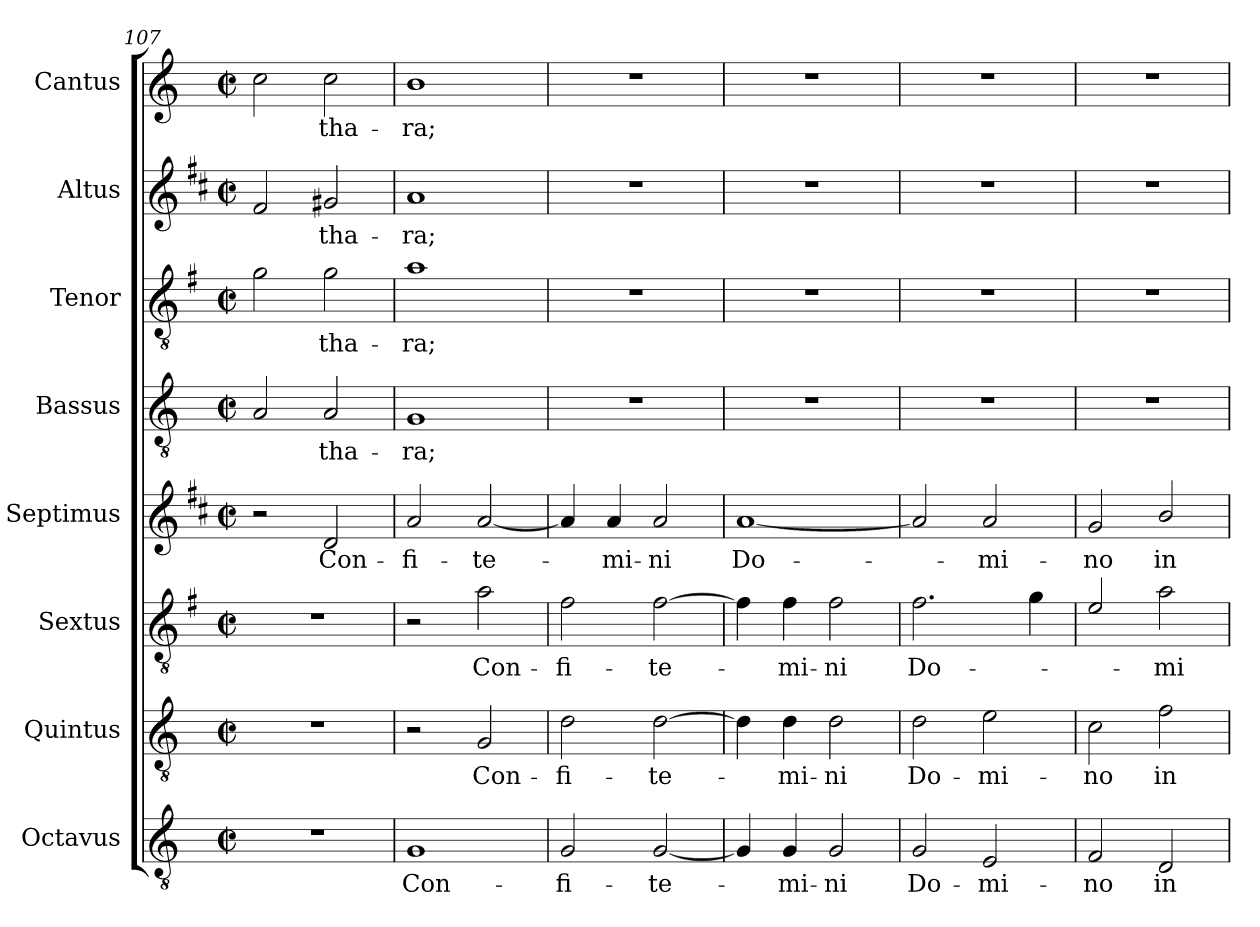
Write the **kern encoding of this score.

**kern	**text	**kern	**text	**kern	**text	**kern	**text	**kern	**text	**kern	**text	**kern	**text	**kern	**text
*part8	*part8	*part7	*part7	*part6	*part6	*part5	*part5	*part4	*part4	*part3	*part3	*part2	*part2	*part1	*part1
*staff8	*staff8	*staff7	*staff7	*staff6	*staff6	*staff5	*staff5	*staff4	*staff4	*staff3	*staff3	*staff2	*staff2	*staff1	*staff1
*I"Octavus	*	*I"Quintus	*	*I"Sextus	*	*I"Septimus	*	*I"Bassus	*	*I"Tenor	*	*I"Altus	*	*I"Cantus	*
*	*	*I'T2.2	*	*I'T2.1	*	*	*	*I'B1	*	*I'T1	*	*I'A1	*	*I'C1	*
*clefGv2	*	*clefGv2	*	*clefGv2	*	*clefG2	*	*clefGv2	*	*clefGv2	*	*clefG2	*	*clefG2	*
*	*	*	*	*ITrd4c7	*	*ITrd1c2	*	*	*	*ITrd4c7	*	*ITrd1c2	*	*	*
*k[]	*	*k[]	*	*k[]	*	*k[]	*	*k[]	*	*k[]	*	*k[]	*	*k[]	*
*C:	*	*C:	*	*C:	*	*C:	*	*C:	*	*C:	*	*C:	*	*C:	*
*M2/2	*	*M2/2	*	*M2/2	*	*M2/2	*	*M2/2	*	*M2/2	*	*M2/2	*	*M2/2	*
*met(c|)	*	*met(c|)	*	*met(c|)	*	*met(c|)	*	*met(c|)	*	*met(c|)	*	*met(c|)	*	*met(c|)	*
=107	=107	=107	=107	=107	=107	=107	=107	=107	=107	=107	=107	=107	=107	=107	=107
1r	.	1r	.	1r	.	2r	.	2A/	.	2c\	.	2e/	.	2cc\	.
!	!	!	!	!	!	!	!LO:LY:b	!	!LO:LY:b	!	!LO:LY:b	!	!LO:LY:b	!	!LO:LY:b
.	.	.	.	.	.	2c/	Con-	2A/	-tha-	2c\	-tha-	2f#X/	-tha-	2cc\	-tha-
=108	=108	=108	=108	=108	=108	=108	=108	=108	=108	=108	=108	=108	=108	=108	=108
!	!LO:LY:b	!	!	!	!	!	!LO:LY:b	!	!LO:LY:b	!	!LO:LY:b	!	!LO:LY:b	!	!LO:LY:b
1G	Con-	2r	.	2r	.	2g/	-fi-	1G	-ra;	1d	-ra;	1g	-ra;	1b	-ra;
!	!	!	!LO:LY:b	!	!LO:LY:b	!	!LO:LY:b	!	!	!	!	!	!	!	!
.	.	2G/	Con-	2d\	Con-	[2g/	-te-	.	.	.	.	.	.	.	.
=109	=109	=109	=109	=109	=109	=109	=109	=109	=109	=109	=109	=109	=109	=109	=109
!	!LO:LY:b	!	!LO:LY:b	!	!LO:LY:b	!	!	!	!	!	!	!	!	!	!
2G/	-fi-	2d\	-fi-	2B\	-fi-	4g/]	.	1r	.	1r	.	1r	.	1r	.
!	!	!	!	!	!	!	!LO:LY:b	!	!	!	!	!	!	!	!
.	.	.	.	.	.	4g/	-mi-	.	.	.	.	.	.	.	.
!	!LO:LY:b	!	!LO:LY:b	!	!LO:LY:b	!	!LO:LY:b	!	!	!	!	!	!	!	!
[2G/	-te-	[2d\	-te-	[2B\	-te-	2g/	-ni	.	.	.	.	.	.	.	.
=110	=110	=110	=110	=110	=110	=110	=110	=110	=110	=110	=110	=110	=110	=110	=110
!	!	!	!	!	!	!	!LO:LY:b	!	!	!	!	!	!	!	!
4G/]	.	4d\]	.	4B\]	.	[1g	Do-	1r	.	1r	.	1r	.	1r	.
!	!LO:LY:b	!	!LO:LY:b	!	!LO:LY:b	!	!	!	!	!	!	!	!	!	!
4G/	-mi-	4d\	-mi-	4B\	-mi-	.	.	.	.	.	.	.	.	.	.
!	!LO:LY:b	!	!LO:LY:b	!	!LO:LY:b	!	!	!	!	!	!	!	!	!	!
2G/	-ni	2d\	-ni	2B\	-ni	.	.	.	.	.	.	.	.	.	.
=111	=111	=111	=111	=111	=111	=111	=111	=111	=111	=111	=111	=111	=111	=111	=111
!	!LO:LY:b	!	!LO:LY:b	!	!LO:LY:b	!	!	!	!	!	!	!	!	!	!
2G/	Do-	2d\	Do-	2.B\	Do-	2g/]	.	1r	.	1r	.	1r	.	1r	.
!	!LO:LY:b	!	!LO:LY:b	!	!	!	!LO:LY:b	!	!	!	!	!	!	!	!
2E/	-mi-	2e\	-mi-	.	.	2g/	-mi-	.	.	.	.	.	.	.	.
.	.	.	.	4c\	.	.	.	.	.	.	.	.	.	.	.
=112	=112	=112	=112	=112	=112	=112	=112	=112	=112	=112	=112	=112	=112	=112	=112
!	!LO:LY:b	!	!LO:LY:b	!	!	!	!LO:LY:b	!	!	!	!	!	!	!	!
2F/	-no	2c\	-no	2A/	.	2f/	-no	1r	.	1r	.	1r	.	1r	.
!	!LO:LY:b	!	!LO:LY:b	!	!LO:LY:b	!	!LO:LY:b	!	!	!	!	!	!	!	!
2D/	in	2f\	in	2d\	-mi-	2a/	in	.	.	.	.	.	.	.	.
=	=	=	=	=	=	=	=	=	=	=	=	=	=	=	=
*-	*-	*-	*-	*-	*-	*-	*-	*-	*-	*-	*-	*-	*-	*-	*-
